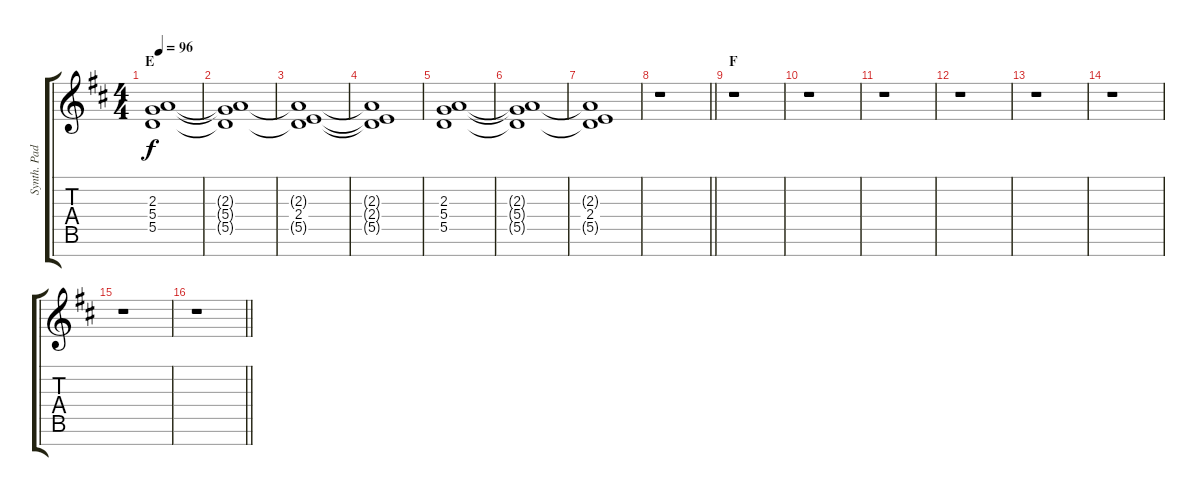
\track ("Synth. Pad I" "Synth. Pad") {instrument pad2warm}
\staff {score tabs}
\tuning (E5 B4 G4 D4 A3 E3 B2) {hide}
\ts (4 4)
\section ("" "E")
\tempo 96
\clef g2
\ks d
(2.3 5.4 5.5).1{dy f} |
(2.3{t} 5.4{t} 5.5{t}).1 |
(2.3{t} 2.4 5.5{t}).1 |
(2.3{t} 2.4{t} 5.5{t}).1 |
(2.3 5.4 5.5).1 |
(2.3{t} 5.4{t} 5.5{t}).1 |
(2.3{t} 2.4 5.5{t}).1 |
\barLineRight lightlight
r.1 |
\section ("" "F")
r.1 |
r.1 |
r.1 |
r.1 |
r.1 |
r.1 |
r.1 |
\barLineRight lightlight
r.1
